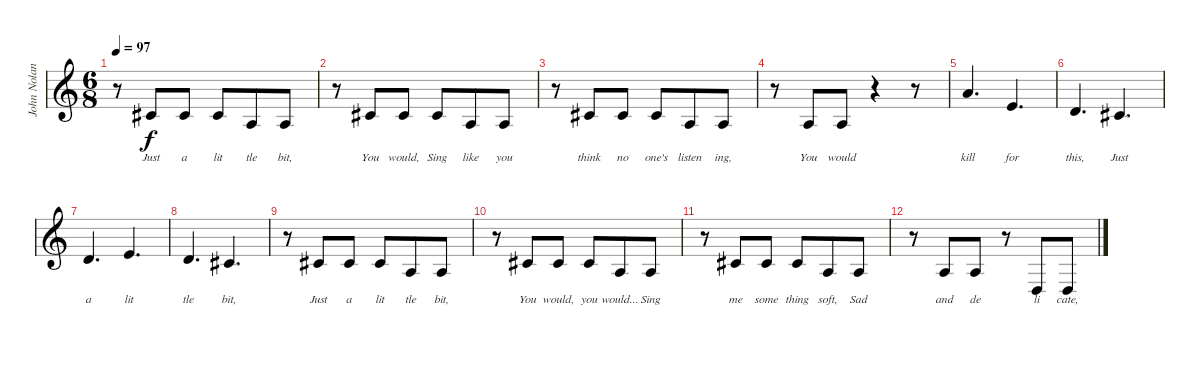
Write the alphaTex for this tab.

\track ("John Nolan, Michelle DaRosa" "John Nolan") {instrument cello}
\staff {score}
\tuning (E4 B3 G3 D3 A2 E2) {hide}
\ts (6 8)
\tempo 97
\clef g2
\ks c
r.8{dy f} 6.3.8{lyrics (0 "Just") lyrics (1 "") lyrics (2 "") lyrics (3 "") lyrics (4 "")} 6.3.8{lyrics (0 "a") lyrics (1 "") lyrics (2 "") lyrics (3 "") lyrics (4 "")} 6.3.8{lyrics (0 "lit") lyrics (1 "") lyrics (2 "") lyrics (3 "") lyrics (4 "")} 7.4.8{lyrics (0 "tle") lyrics (1 "") lyrics (2 "") lyrics (3 "") lyrics (4 "")} 7.4.8{lyrics (0 "bit,") lyrics (1 "") lyrics (2 "") lyrics (3 "") lyrics (4 "")} |
r.8 6.3.8{lyrics (0 "You") lyrics (1 "") lyrics (2 "") lyrics (3 "") lyrics (4 "")} 6.3.8{lyrics (0 "would,") lyrics (1 "") lyrics (2 "") lyrics (3 "") lyrics (4 "")} 6.3.8{lyrics (0 "Sing") lyrics (1 "") lyrics (2 "") lyrics (3 "") lyrics (4 "")} 7.4.8{lyrics (0 "like") lyrics (1 "") lyrics (2 "") lyrics (3 "") lyrics (4 "")} 7.4.8{lyrics (0 "you") lyrics (1 "") lyrics (2 "") lyrics (3 "") lyrics (4 "")} |
r.8 6.3.8{lyrics (0 "think") lyrics (1 "") lyrics (2 "") lyrics (3 "") lyrics (4 "")} 6.3.8{lyrics (0 "no") lyrics (1 "") lyrics (2 "") lyrics (3 "") lyrics (4 "")} 6.3.8{lyrics (0 "one's") lyrics (1 "") lyrics (2 "") lyrics (3 "") lyrics (4 "")} 7.4.8{lyrics (0 "listen") lyrics (1 "") lyrics (2 "") lyrics (3 "") lyrics (4 "")} 7.4.8{lyrics (0 "ing,") lyrics (1 "") lyrics (2 "") lyrics (3 "") lyrics (4 "")} |
r.8 7.4.8{lyrics (0 "You") lyrics (1 "") lyrics (2 "") lyrics (3 "") lyrics (4 "")} 7.4.8{lyrics (0 "would") lyrics (1 "") lyrics (2 "") lyrics (3 "") lyrics (4 "")} r.4 r.8 |
10.2.4{d lyrics (0 "kill") lyrics (1 "") lyrics (2 "") lyrics (3 "") lyrics (4 "")} 5.2.4{d lyrics (0 "for") lyrics (1 "") lyrics (2 "") lyrics (3 "") lyrics (4 "")} |
3.2.4{d lyrics (0 "this,") lyrics (1 "") lyrics (2 "") lyrics (3 "") lyrics (4 "")} 2.2.4{d lyrics (0 "Just") lyrics (1 "") lyrics (2 "") lyrics (3 "") lyrics (4 "")} |
3.2.4{d lyrics (0 "a") lyrics (1 "") lyrics (2 "") lyrics (3 "") lyrics (4 "")} 5.2.4{d lyrics (0 "lit") lyrics (1 "") lyrics (2 "") lyrics (3 "") lyrics (4 "")} |
3.2.4{d lyrics (0 "tle") lyrics (1 "") lyrics (2 "") lyrics (3 "") lyrics (4 "")} 2.2.4{d lyrics (0 "bit,") lyrics (1 "") lyrics (2 "") lyrics (3 "") lyrics (4 "")} |
r.8 6.3.8{lyrics (0 "Just") lyrics (1 "") lyrics (2 "") lyrics (3 "") lyrics (4 "")} 6.3.8{lyrics (0 "a") lyrics (1 "") lyrics (2 "") lyrics (3 "") lyrics (4 "")} 6.3.8{lyrics (0 "lit") lyrics (1 "") lyrics (2 "") lyrics (3 "") lyrics (4 "")} 7.4.8{lyrics (0 "tle") lyrics (1 "") lyrics (2 "") lyrics (3 "") lyrics (4 "")} 7.4.8{lyrics (0 "bit,") lyrics (1 "") lyrics (2 "") lyrics (3 "") lyrics (4 "")} |
r.8 6.3.8{lyrics (0 "You") lyrics (1 "") lyrics (2 "") lyrics (3 "") lyrics (4 "")} 6.3.8{lyrics (0 "would,") lyrics (1 "") lyrics (2 "") lyrics (3 "") lyrics (4 "")} 6.3.8{lyrics (0 "you") lyrics (1 "") lyrics (2 "") lyrics (3 "") lyrics (4 "")} 7.4.8{lyrics (0 "would...") lyrics (1 "") lyrics (2 "") lyrics (3 "") lyrics (4 "")} 7.4.8{lyrics (0 "Sing") lyrics (1 "") lyrics (2 "") lyrics (3 "") lyrics (4 "")} |
r.8 6.3.8{lyrics (0 "me") lyrics (1 "") lyrics (2 "") lyrics (3 "") lyrics (4 "")} 6.3.8{lyrics (0 "some") lyrics (1 "") lyrics (2 "") lyrics (3 "") lyrics (4 "")} 6.3.8{lyrics (0 "thing") lyrics (1 "") lyrics (2 "") lyrics (3 "") lyrics (4 "")} 7.4.8{lyrics (0 "soft,") lyrics (1 "") lyrics (2 "") lyrics (3 "") lyrics (4 "")} 7.4.8{lyrics (0 "Sad") lyrics (1 "") lyrics (2 "") lyrics (3 "") lyrics (4 "")} |
r.8 7.4.8{lyrics (0 "and") lyrics (1 "") lyrics (2 "") lyrics (3 "") lyrics (4 "")} 7.4.8{lyrics (0 "de") lyrics (1 "") lyrics (2 "") lyrics (3 "") lyrics (4 "")} r.8 5.5.8{lyrics (0 "li") lyrics (1 "") lyrics (2 "") lyrics (3 "") lyrics (4 "")} 5.5.8{lyrics (0 "cate,") lyrics (1 "") lyrics (2 "") lyrics (3 "") lyrics (4 "")}
